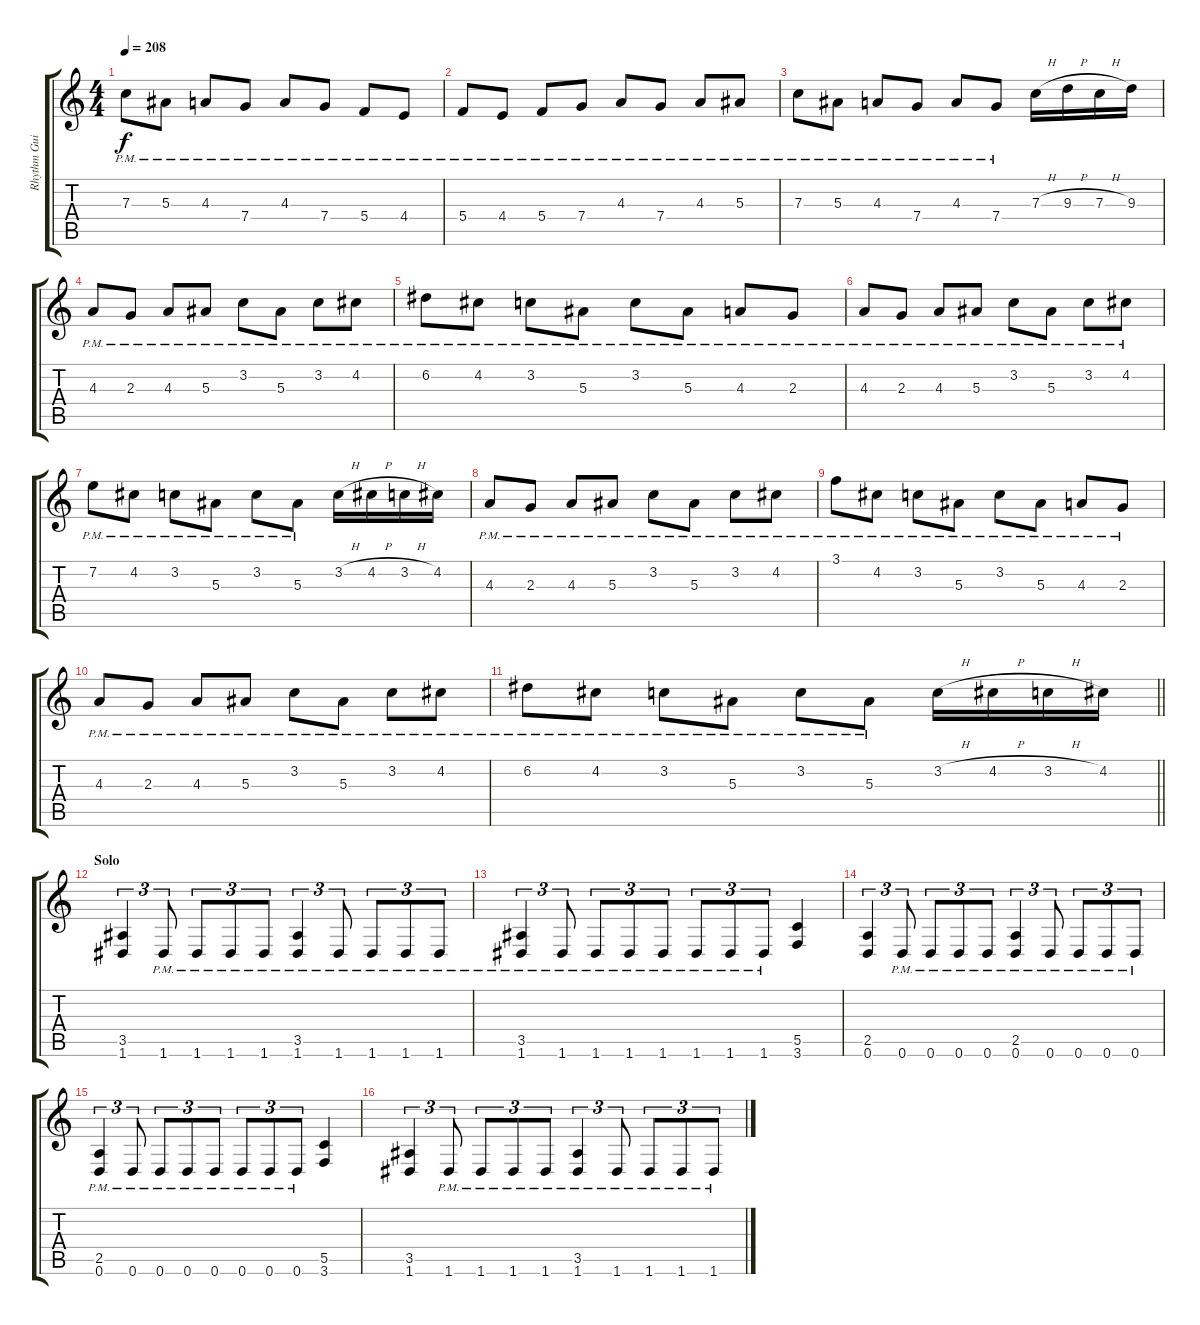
\track ("Rhythm Guitar" "Rhythm Gui") {instrument distortionguitar}
\staff {score tabs}
\tuning (D4 A3 F3 C3 G2 D2) {hide}
\ts (4 4)
\tempo 208
\clef g2
\ks c
7.3{pm}.8{dy f} 5.3{pm}.8 4.3{pm}.8 7.4{pm}.8 4.3{pm}.8 7.4{pm}.8 5.4{pm}.8 4.4{pm}.8 |
5.4{pm}.8 4.4{pm}.8 5.4{pm}.8 7.4{pm}.8 4.3{pm}.8 7.4{pm}.8 4.3{pm}.8 5.3{pm}.8 |
7.3{pm}.8 5.3{pm}.8 4.3{pm}.8 7.4{pm}.8 4.3{pm}.8 7.4{pm}.8 7.3{h}.16 9.3{h}.16 7.3{h}.16 9.3.16 |
4.3{pm}.8 2.3{pm}.8 4.3{pm}.8 5.3{pm}.8 3.2{pm}.8 5.3{pm}.8 3.2{pm}.8 4.2{pm}.8 |
6.2{pm}.8 4.2{pm}.8 3.2{pm}.8 5.3{pm}.8 3.2{pm}.8 5.3{pm}.8 4.3{pm}.8 2.3{pm}.8 |
4.3{pm}.8 2.3{pm}.8 4.3{pm}.8 5.3{pm}.8 3.2{pm}.8 5.3{pm}.8 3.2{pm}.8 4.2{pm}.8 |
7.2{pm}.8 4.2{pm}.8 3.2{pm}.8 5.3{pm}.8 3.2{pm}.8 5.3{pm}.8 3.2{h}.16 4.2{h}.16 3.2{h}.16 4.2.16 |
4.3{pm}.8 2.3{pm}.8 4.3{pm}.8 5.3{pm}.8 3.2{pm}.8 5.3{pm}.8 3.2{pm}.8 4.2{pm}.8 |
3.1{pm}.8 4.2{pm}.8 3.2{pm}.8 5.3{pm}.8 3.2{pm}.8 5.3{pm}.8 4.3{pm}.8 2.3{pm}.8 |
4.3{pm}.8 2.3{pm}.8 4.3{pm}.8 5.3{pm}.8 3.2{pm}.8 5.3{pm}.8 3.2{pm}.8 4.2{pm}.8 |
\barLineRight lightlight
6.2{pm}.8 4.2{pm}.8 3.2{pm}.8 5.3{pm}.8 3.2{pm}.8 5.3{pm}.8 3.2{h}.16 4.2{h}.16 3.2{h}.16 4.2.16 |
\section ("" "Solo")
(3.5 1.6).4{tu (3 2) balance 8} 1.6{pm}.8{tu (3 2)} 1.6{pm}.8{tu (3 2)} 1.6{pm}.8{tu (3 2)} 1.6{pm}.8{tu (3 2)} (3.5{pm} 1.6{pm}).4{tu (3 2)} 1.6{pm}.8{tu (3 2)} 1.6{pm}.8{tu (3 2)} 1.6{pm}.8{tu (3 2)} 1.6{pm}.8{tu (3 2)} |
(3.5{pm} 1.6{pm}).4{tu (3 2)} 1.6{pm}.8{tu (3 2)} 1.6{pm}.8{tu (3 2)} 1.6{pm}.8{tu (3 2)} 1.6{pm}.8{tu (3 2)} 1.6{pm}.8{tu (3 2)} 1.6{pm}.8{tu (3 2)} 1.6{pm}.8{tu (3 2)} (5.5 3.6).4 |
(2.5 0.6).4{tu (3 2)} 0.6{pm}.8{tu (3 2)} 0.6{pm}.8{tu (3 2)} 0.6{pm}.8{tu (3 2)} 0.6{pm}.8{tu (3 2)} (2.5{pm} 0.6{pm}).4{tu (3 2)} 0.6{pm}.8{tu (3 2)} 0.6{pm}.8{tu (3 2)} 0.6{pm}.8{tu (3 2)} 0.6{pm}.8{tu (3 2)} |
(2.5{pm} 0.6{pm}).4{tu (3 2)} 0.6{pm}.8{tu (3 2)} 0.6{pm}.8{tu (3 2)} 0.6{pm}.8{tu (3 2)} 0.6{pm}.8{tu (3 2)} 0.6{pm}.8{tu (3 2)} 0.6{pm}.8{tu (3 2)} 0.6{pm}.8{tu (3 2)} (5.5 3.6).4 |
(3.5 1.6).4{tu (3 2)} 1.6{pm}.8{tu (3 2)} 1.6{pm}.8{tu (3 2)} 1.6{pm}.8{tu (3 2)} 1.6{pm}.8{tu (3 2)} (3.5{pm} 1.6{pm}).4{tu (3 2)} 1.6{pm}.8{tu (3 2)} 1.6{pm}.8{tu (3 2)} 1.6{pm}.8{tu (3 2)} 1.6{pm}.8{tu (3 2)}
